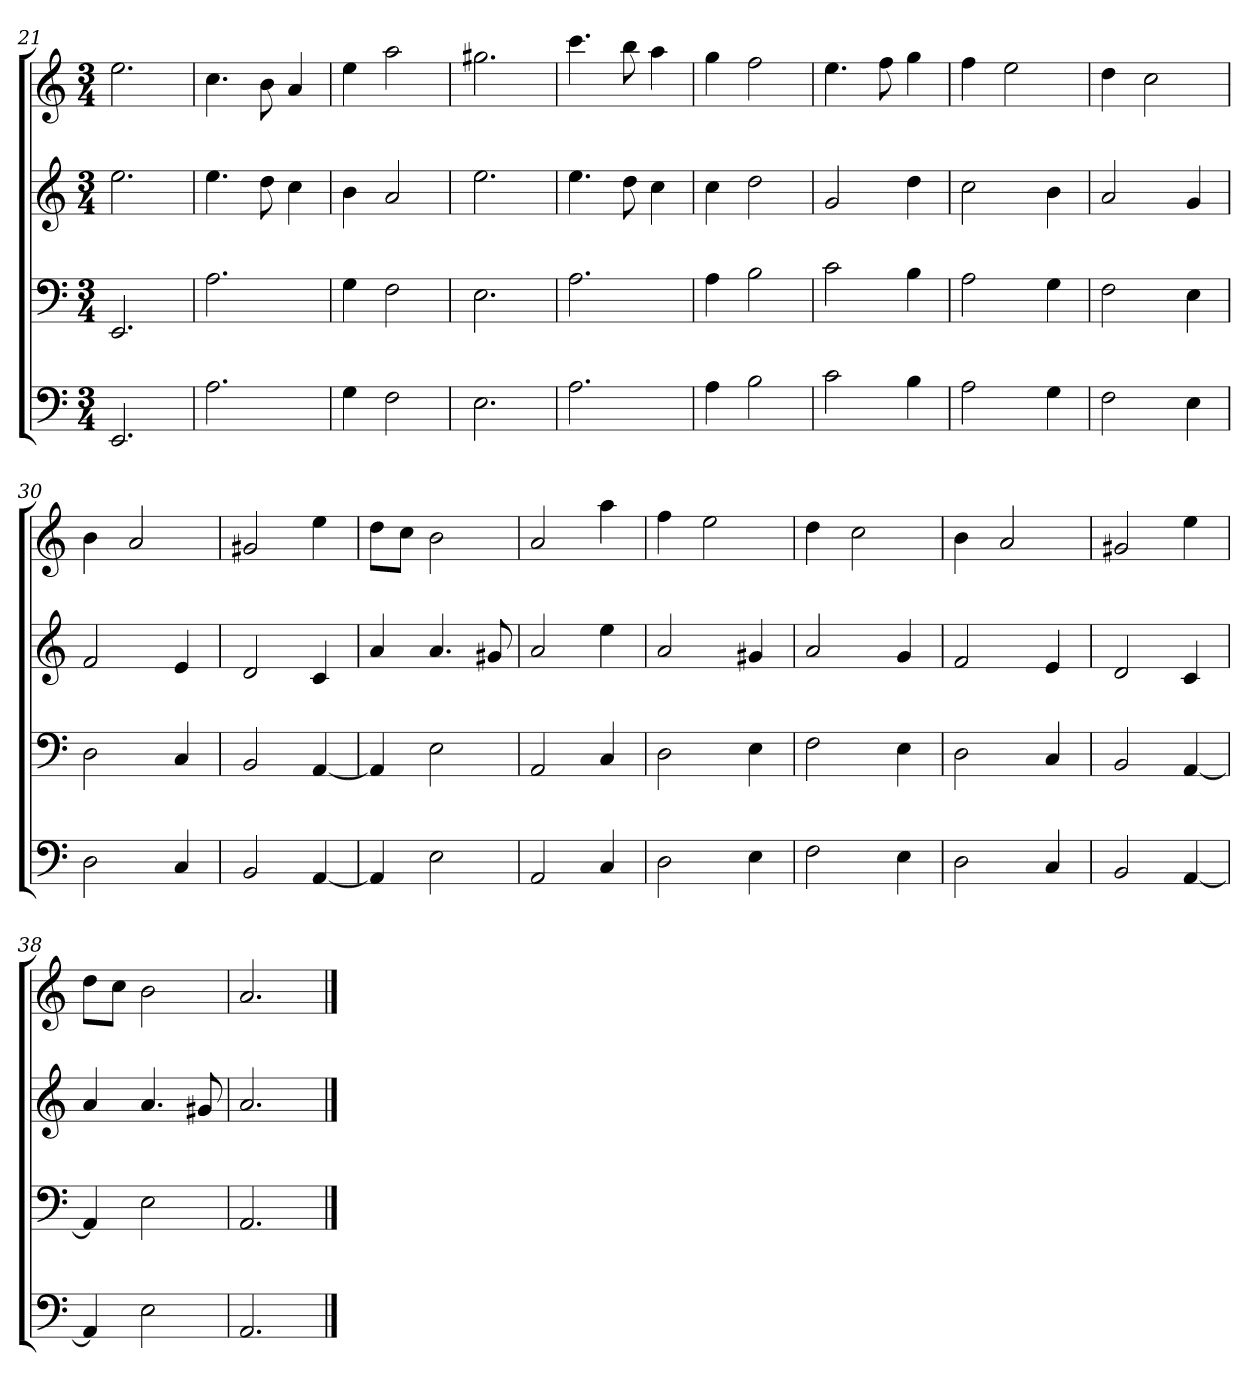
**kern	**kern	**kern	**kern
*part4	*part3	*part2	*part1
*staff4	*staff3	*staff2	*staff1
*k[]	*k[]	*k[]	*k[]
*a:	*a:	*a:	*a:
*M3/4	*M3/4	*M3/4	*M3/4
=21	=21	=21	=21
2.EE	2.EE	2.ee	2.ee
=22	=22	=22	=22
2.A	2.A	4.ee	4.cc
.	.	8dd	8b
.	.	4cc	4a
=23	=23	=23	=23
4G	4G	4b	4ee
2F	2F	2a	2aa
=24	=24	=24	=24
2.E	2.E	2.ee	2.gg#X
=25	=25	=25	=25
2.A	2.A	4.ee	4.ccc
.	.	8dd	8bb
.	.	4cc	4aa
=26	=26	=26	=26
4A	4A	4cc	4gg
2B	2B	2dd	2ff
=27	=27	=27	=27
2c	2c	2g	4.ee
.	.	.	8ff
4B	4B	4dd	4gg
=28	=28	=28	=28
2A	2A	2cc	4ff
.	.	.	2ee
4G	4G	4b	.
=29	=29	=29	=29
2F	2F	2a	4dd
.	.	.	2cc
4E	4E	4g	.
=30	=30	=30	=30
2D	2D	2f	4b
.	.	.	2a
4C	4C	4e	.
=31	=31	=31	=31
2BB	2BB	2d	2g#X
[4AA	[4AA	4c	4ee
=32	=32	=32	=32
4AA]	4AA]	4a	8ddL
.	.	.	8ccJ
2E	2E	4.a	2b
.	.	8g#X	.
=33	=33	=33	=33
2AA	2AA	2a	2a
4C	4C	4ee	4aa
=34	=34	=34	=34
2D	2D	2a	4ff
.	.	.	2ee
4E	4E	4g#X	.
=35	=35	=35	=35
2F	2F	2a	4dd
.	.	.	2cc
4E	4E	4g	.
=36	=36	=36	=36
2D	2D	2f	4b
.	.	.	2a
4C	4C	4e	.
=37	=37	=37	=37
2BB	2BB	2d	2g#X
[4AA	[4AA	4c	4ee
=38	=38	=38	=38
4AA]	4AA]	4a	8ddL
.	.	.	8ccJ
2E	2E	4.a	2b
.	.	8g#X	.
=39	=39	=39	=39
2.AA	2.AA	2.a	2.a
==	==	==	==
*-	*-	*-	*-
